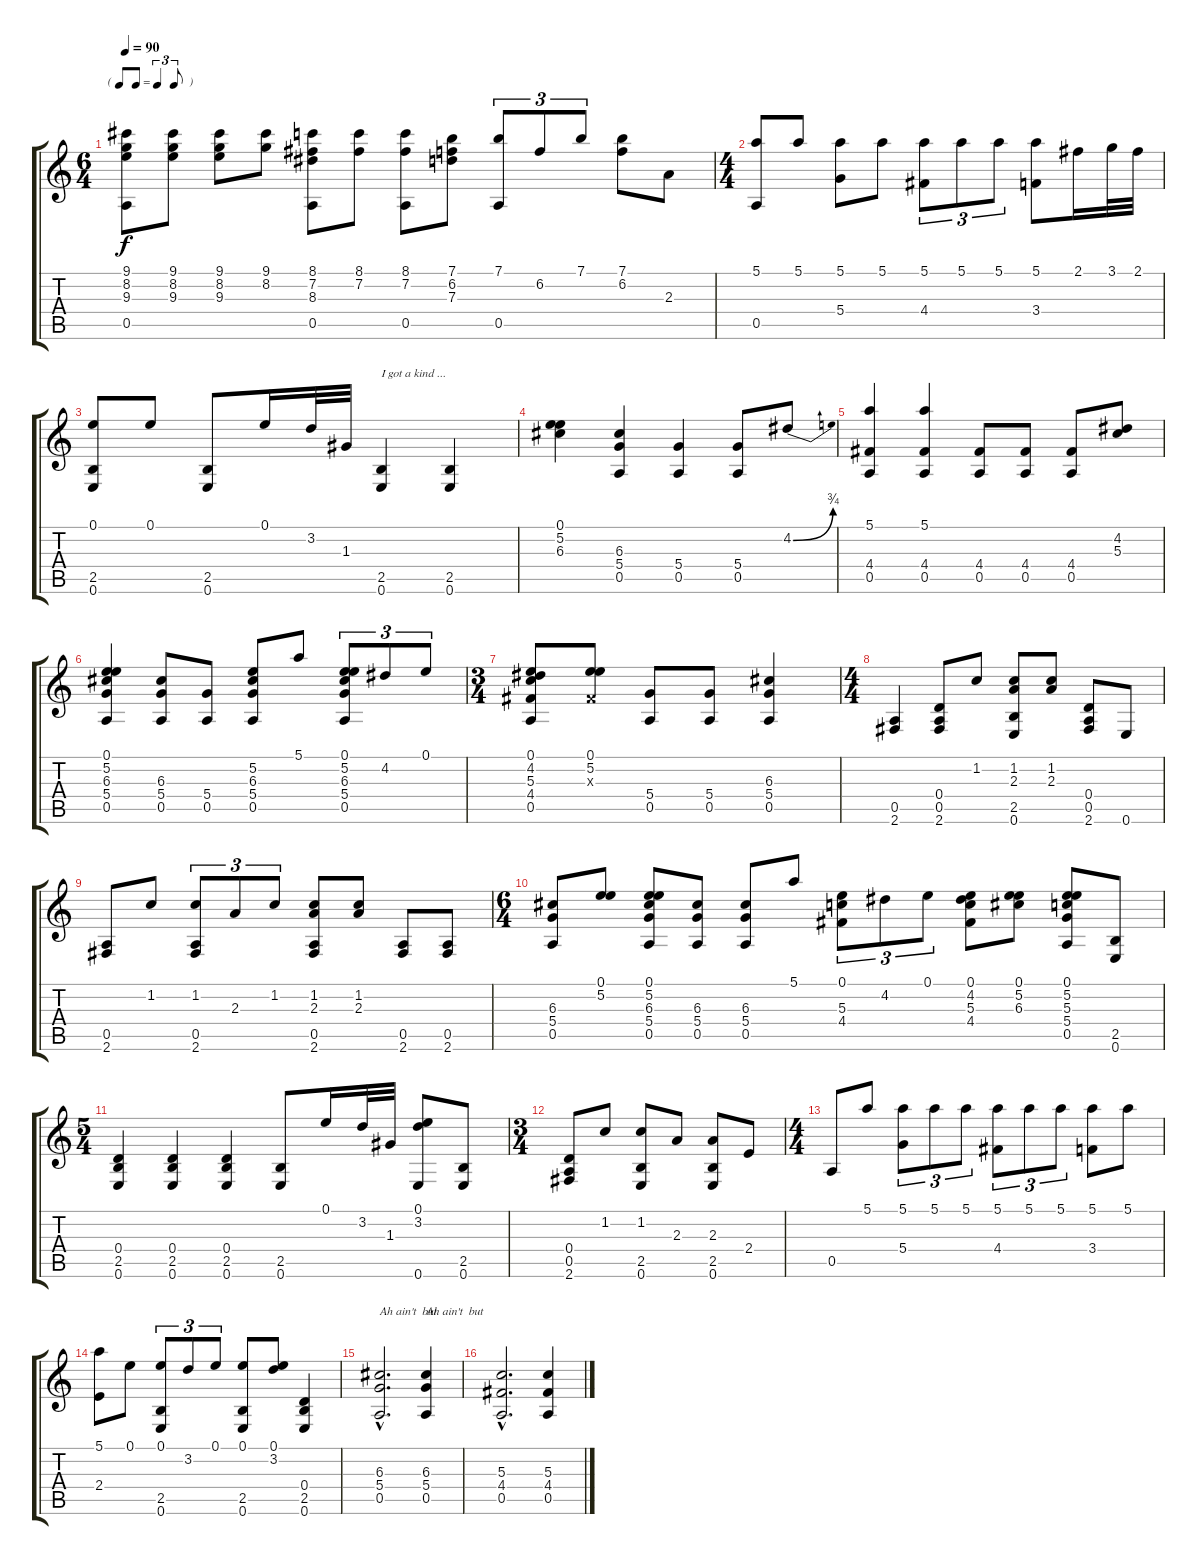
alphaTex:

\track "" {instrument acousticguitarnylon}
\staff {score tabs}
\tuning (E4 B3 G3 D3 A2 E2) {hide}
\ts (6 4)
\tf triplet8th
\tempo 90
\clef g2
\ks c
(9.1 8.2 9.3 0.5).8{dy f instrument acousticguitarnylon} (9.1 8.2 9.3).8 (9.1 8.2 9.3).8 (9.1 8.2).8 (8.1 7.2 8.3 0.5).8 (8.1 7.2).8 (8.1 7.2 0.5).8 (7.1 6.2 7.3).8 (7.1 0.5).8{tu (3 2)} 6.2.8{tu (3 2)} 7.1.8{tu (3 2)} (7.1 6.2).8 2.3.8 |
\ts (4 4)
(5.1 0.5).8 5.1.8 (5.1 5.4).8 5.1.8 (5.1 4.4).8{tu (3 2)} 5.1.8{tu (3 2)} 5.1.8{tu (3 2)} (5.1 3.4).8 2.1.16 3.1.32 2.1.32 |
(0.1 2.5 0.6).8 0.1.8 (2.5 0.6).8 0.1.16 3.2.32 1.3.32 (2.5 0.6).4{txt "I got a kind ..."} (2.5 0.6).4 |
(0.1 5.2 6.3).4 (6.3 5.4 0.5).4 (5.4 0.5).4 (5.4 0.5).8 4.2{be (bend 0 0 60 3)}.8 |
(5.1 4.4 0.5).4 (5.1 4.4 0.5).4 (4.4 0.5).8 (4.4 0.5).8 (4.4 0.5).8 (4.2 5.3).8 |
(0.1 5.2 6.3 5.4 0.5).4 (6.3 5.4 0.5).8 (5.4 0.5).8 (5.2 6.3 5.4 0.5).8 5.1.8 (0.1 5.2 6.3 5.4 0.5).8{tu (3 2)} 4.2.8{tu (3 2)} 0.1.8{tu (3 2)} |
\ts (3 4)
(0.1 4.2 5.3 4.4 0.5).8 (0.1 5.2 -1.3{x}).8 (5.4 0.5).8 (5.4 0.5).8 (6.3 5.4 0.5).4 |
\ts (4 4)
(0.5 2.6).4 (0.4 0.5 2.6).8 1.2.8 (1.2 2.3 2.5 0.6).8 (1.2 2.3).8 (0.4 0.5 2.6).8 0.6.8 |
(0.5 2.6).8 1.2.8 (1.2 0.5 2.6).8{tu (3 2)} 2.3.8{tu (3 2)} 1.2.8{tu (3 2)} (1.2 2.3 0.5 2.6).8 (1.2 2.3).8 (0.5 2.6).8 (0.5 2.6).8 |
\ts (6 4)
(6.3 5.4 0.5).8 (0.1 5.2).8 (0.1 5.2 6.3 5.4 0.5).8 (6.3 5.4 0.5).8 (6.3 5.4 0.5).8 5.1.8 (0.1 5.3 4.4).8{tu (3 2)} 4.2.8{tu (3 2)} 0.1.8{tu (3 2)} (0.1 4.2 5.3 4.4).8 (0.1 5.2 6.3).8 (0.1 5.2 5.3 5.4 0.5).8 (2.5 0.6).8 |
\ts (5 4)
(0.4 2.5 0.6).4 (0.4 2.5 0.6).4 (0.4 2.5 0.6).4 (2.5 0.6).8 0.1.16 3.2.32 1.3.32 (0.1 3.2 0.6).8 (2.5 0.6).8 |
\ts (3 4)
(0.4 0.5 2.6).8 1.2.8 (1.2 2.5 0.6).8 2.3.8 (2.3 2.5 0.6).8 2.4.8 |
\ts (4 4)
0.5.8 5.1.8 (5.1 5.4).8{tu (3 2)} 5.1.8{tu (3 2)} 5.1.8{tu (3 2)} (5.1 4.4).8{tu (3 2)} 5.1.8{tu (3 2)} 5.1.8{tu (3 2)} (5.1 3.4).8 5.1.8 |
(5.1 2.4).8 0.1.8 (0.1 2.5 0.6).8{tu (3 2)} 3.2.8{tu (3 2)} 0.1.8{tu (3 2)} (0.1 2.5 0.6).8 (0.1 3.2).8 (0.4 2.5 0.6).4 |
(6.3{hac} 5.4{hac} 0.5{hac}).2{d txt "Ah ain't  but"} (6.3 5.4 0.5).4{txt "Ah ain't  but"} |
(5.3{hac} 4.4{hac} 0.5{hac}).2{d} (5.3 4.4 0.5).4
